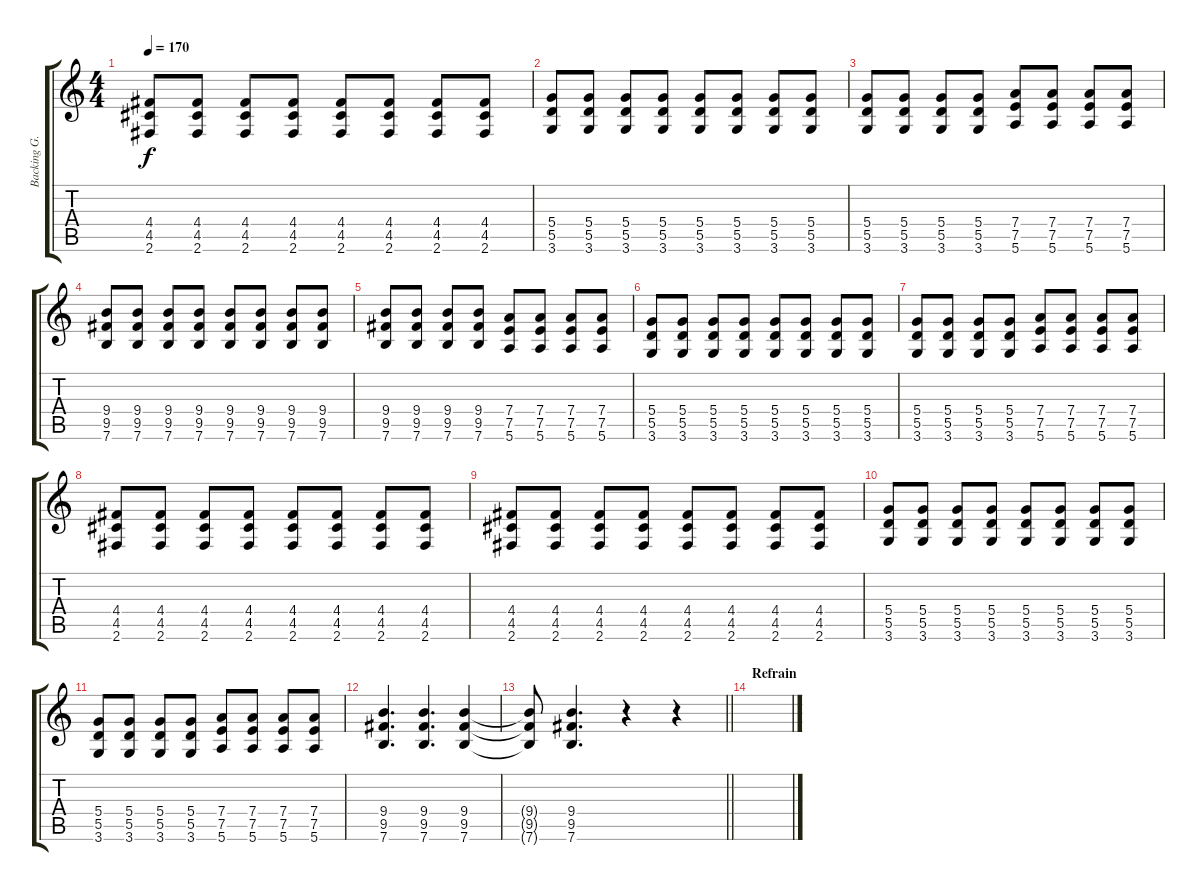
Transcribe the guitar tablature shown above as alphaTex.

\track ("Backing G. 1" "Backing G.") {instrument overdrivenguitar}
\staff {score tabs}
\tuning (E4 B3 G3 D3 A2 E2) {hide}
\ts (4 4)
\tempo 170
\clef g2
\ks c
(4.4 4.5 2.6).8{dy f} (4.4 4.5 2.6).8 (4.4 4.5 2.6).8 (4.4 4.5 2.6).8 (4.4 4.5 2.6).8 (4.4 4.5 2.6).8 (4.4 4.5 2.6).8 (4.4 4.5 2.6).8 |
(5.4 5.5 3.6).8 (5.4 5.5 3.6).8 (5.4 5.5 3.6).8 (5.4 5.5 3.6).8 (5.4 5.5 3.6).8 (5.4 5.5 3.6).8 (5.4 5.5 3.6).8 (5.4 5.5 3.6).8 |
(5.4 5.5 3.6).8 (5.4 5.5 3.6).8 (5.4 5.5 3.6).8 (5.4 5.5 3.6).8 (7.4 7.5 5.6).8 (7.4 7.5 5.6).8 (7.4 7.5 5.6).8 (7.4 7.5 5.6).8 |
(9.4 9.5 7.6).8 (9.4 9.5 7.6).8 (9.4 9.5 7.6).8 (9.4 9.5 7.6).8 (9.4 9.5 7.6).8 (9.4 9.5 7.6).8 (9.4 9.5 7.6).8 (9.4 9.5 7.6).8 |
(9.4 9.5 7.6).8 (9.4 9.5 7.6).8 (9.4 9.5 7.6).8 (9.4 9.5 7.6).8 (7.4 7.5 5.6).8 (7.4 7.5 5.6).8 (7.4 7.5 5.6).8 (7.4 7.5 5.6).8 |
(5.4 5.5 3.6).8 (5.4 5.5 3.6).8 (5.4 5.5 3.6).8 (5.4 5.5 3.6).8 (5.4 5.5 3.6).8 (5.4 5.5 3.6).8 (5.4 5.5 3.6).8 (5.4 5.5 3.6).8 |
(5.4 5.5 3.6).8 (5.4 5.5 3.6).8 (5.4 5.5 3.6).8 (5.4 5.5 3.6).8 (7.4 7.5 5.6).8 (7.4 7.5 5.6).8 (7.4 7.5 5.6).8 (7.4 7.5 5.6).8 |
(4.4 4.5 2.6).8 (4.4 4.5 2.6).8 (4.4 4.5 2.6).8 (4.4 4.5 2.6).8 (4.4 4.5 2.6).8 (4.4 4.5 2.6).8 (4.4 4.5 2.6).8 (4.4 4.5 2.6).8 |
(4.4 4.5 2.6).8 (4.4 4.5 2.6).8 (4.4 4.5 2.6).8 (4.4 4.5 2.6).8 (4.4 4.5 2.6).8 (4.4 4.5 2.6).8 (4.4 4.5 2.6).8 (4.4 4.5 2.6).8 |
(5.4 5.5 3.6).8 (5.4 5.5 3.6).8 (5.4 5.5 3.6).8 (5.4 5.5 3.6).8 (5.4 5.5 3.6).8 (5.4 5.5 3.6).8 (5.4 5.5 3.6).8 (5.4 5.5 3.6).8 |
(5.4 5.5 3.6).8 (5.4 5.5 3.6).8 (5.4 5.5 3.6).8 (5.4 5.5 3.6).8 (7.4 7.5 5.6).8 (7.4 7.5 5.6).8 (7.4 7.5 5.6).8 (7.4 7.5 5.6).8 |
(9.4 9.5 7.6).4{d} (9.4 9.5 7.6).4{d} (9.4 9.5 7.6).4 |
\barLineRight lightlight
(9.4{t} 9.5{t} 7.6{t}).8 (9.4 9.5 7.6).4{d} r.4 r.4 |
\section ("" "Refrain")
